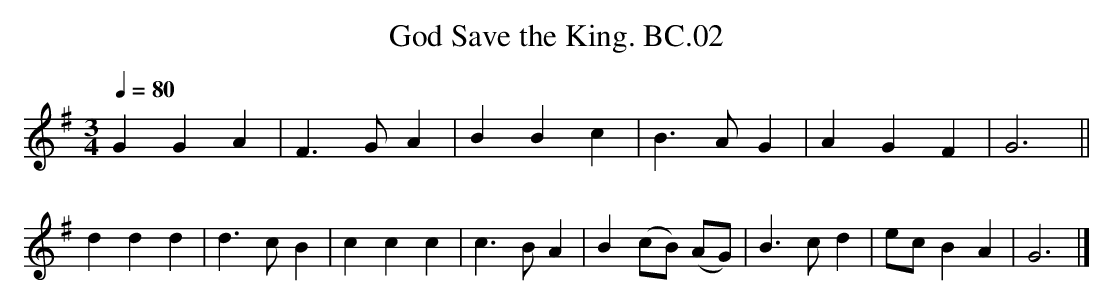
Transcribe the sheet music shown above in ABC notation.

X:1
T:God Save the King. BC.02
M:3/4
L:1/4
Q:1/4=80
K:G
G G A|F>G A|B B c|B>A G|A G F|G3||
d d d|d>c B|c c c|c>BA|B (c/2B/2) (A/G/)|\
B>c d|e/c/ B A|G3|]
